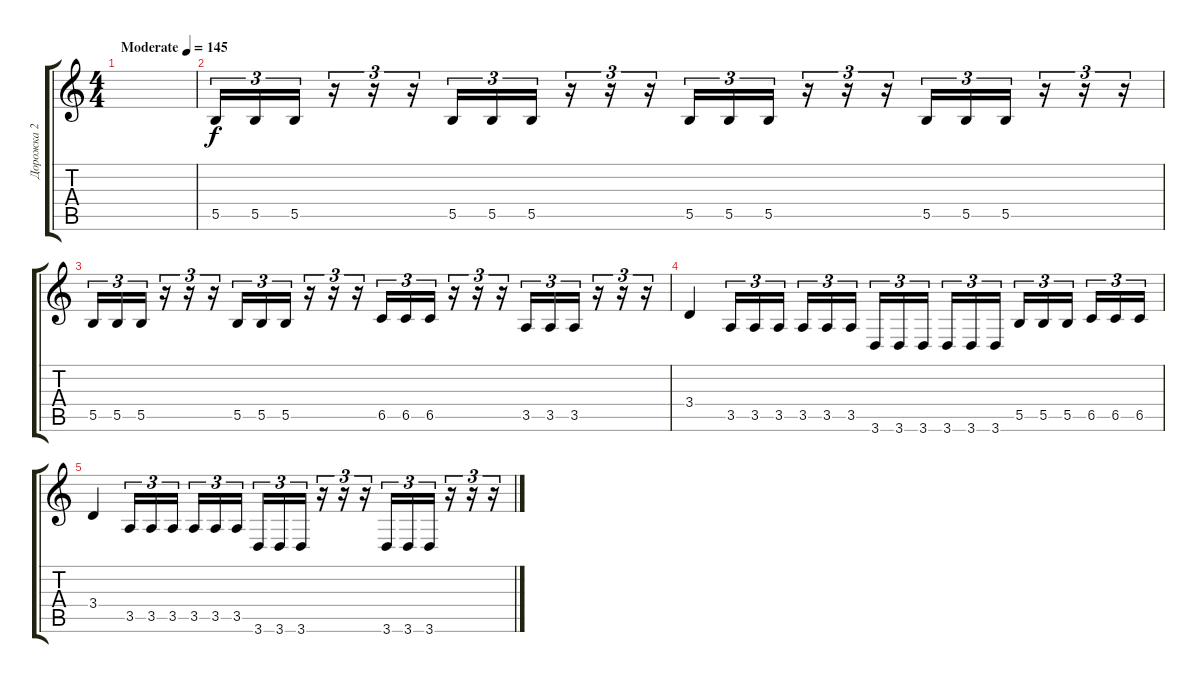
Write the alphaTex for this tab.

\track ("Дорожка 2" "Дорожка 2") {instrument distortionguitar}
\staff {score tabs}
\tuning (Db4 Ab3 E3 B2 Gb2 B1) {hide}
\ts (4 4)
\tempo (145 "Moderate")
\clef g2
\ks c
|
5.5.16{tu (3 2)} 5.5.16{tu (3 2)} 5.5.16{tu (3 2)} r.16{tu (3 2)} r.16{tu (3 2)} r.16{tu (3 2)} 5.5.16{tu (3 2)} 5.5.16{tu (3 2)} 5.5.16{tu (3 2)} r.16{tu (3 2)} r.16{tu (3 2)} r.16{tu (3 2)} 5.5.16{tu (3 2)} 5.5.16{tu (3 2)} 5.5.16{tu (3 2)} r.16{tu (3 2)} r.16{tu (3 2)} r.16{tu (3 2)} 5.5.16{tu (3 2)} 5.5.16{tu (3 2)} 5.5.16{tu (3 2)} r.16{tu (3 2)} r.16{tu (3 2)} r.16{tu (3 2)} |
5.5.16{tu (3 2)} 5.5.16{tu (3 2)} 5.5.16{tu (3 2)} r.16{tu (3 2)} r.16{tu (3 2)} r.16{tu (3 2)} 5.5.16{tu (3 2)} 5.5.16{tu (3 2)} 5.5.16{tu (3 2)} r.16{tu (3 2)} r.16{tu (3 2)} r.16{tu (3 2)} 6.5.16{tu (3 2)} 6.5.16{tu (3 2)} 6.5.16{tu (3 2)} r.16{tu (3 2)} r.16{tu (3 2)} r.16{tu (3 2)} 3.5.16{tu (3 2)} 3.5.16{tu (3 2)} 3.5.16{tu (3 2)} r.16{tu (3 2)} r.16{tu (3 2)} r.16{tu (3 2)} |
3.4.4 3.5.16{tu (3 2)} 3.5.16{tu (3 2)} 3.5.16{tu (3 2) beam splitsecondary} 3.5.16{tu (3 2)} 3.5.16{tu (3 2)} 3.5.16{tu (3 2)} 3.6.16{tu (3 2)} 3.6.16{tu (3 2)} 3.6.16{tu (3 2) beam splitsecondary} 3.6.16{tu (3 2)} 3.6.16{tu (3 2)} 3.6.16{tu (3 2)} 5.5.16{tu (3 2)} 5.5.16{tu (3 2)} 5.5.16{tu (3 2) beam splitsecondary} 6.5.16{tu (3 2)} 6.5.16{tu (3 2)} 6.5.16{tu (3 2)} |
3.4.4 3.5.16{tu (3 2)} 3.5.16{tu (3 2)} 3.5.16{tu (3 2) beam splitsecondary} 3.5.16{tu (3 2)} 3.5.16{tu (3 2)} 3.5.16{tu (3 2)} 3.6.16{tu (3 2)} 3.6.16{tu (3 2)} 3.6.16{tu (3 2)} r.16{tu (3 2)} r.16{tu (3 2)} r.16{tu (3 2)} 3.6.16{tu (3 2)} 3.6.16{tu (3 2)} 3.6.16{tu (3 2)} r.16{tu (3 2)} r.16{tu (3 2)} r.16{tu (3 2)}
